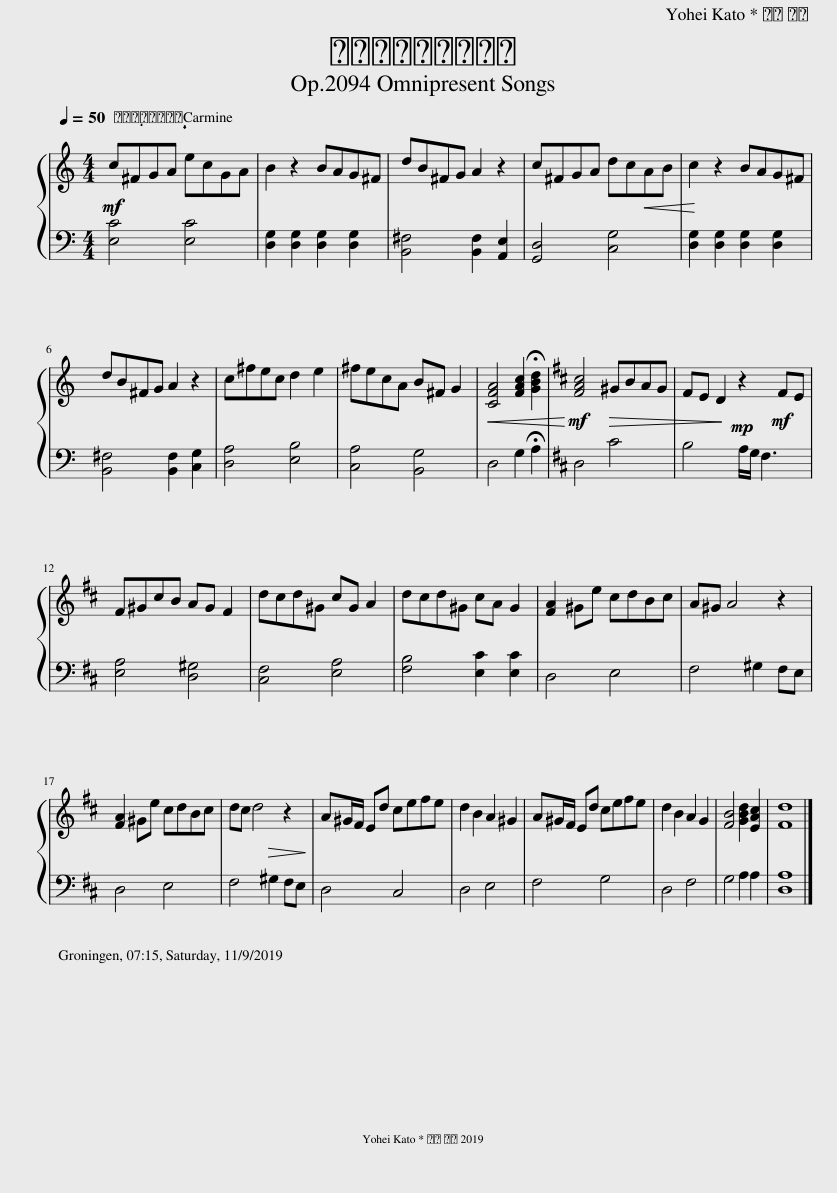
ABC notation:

X:1
%%score { 1 | 2 }
L:1/8
Q:1/4=50
M:4/4
I:linebreak $
K:C
V:1 treble
V:2 bass
V:1
!mf! c^FGA ecGA | B2 z2 BAG^F | dB^FG A2 z2 | c^FGA dc!<(!AB!<)! | c2 z2 BAG^F |$ %5
 dB^FG A2 z2 | c^fec d2 e2 | ^fecA B^F G2 |!<(! [CFA]4 [FAc]2 !fermata![GBd]2!<)! |[K:D]!mf! [FAc]4!>(! ^GBAG!>)! | %10
 FE D2 z2!mf! FE |$ F^GcB AG F2 | dcd^G cG A2 | dcd^G cA G2 | [FA]2 ^Ge cdBc | %15
 A^G A4 z2 |$ [FA]2 ^Ge cdBc | dc d4 z2 | A^G/F/ Ed cefe | d2 B2 A2 ^G2 | %20
 A^G/F/ Ed cefe | d2 B2 A2 G2 | [FB]4 [GBd]2 [EAc]2 | [Fd]8 |] %24
V:2
 [E,C]4 [E,C]4 | [D,G,]2 [D,G,]2 [D,G,]2 [D,G,]2 | [B,,^F,]4 [B,,F,]2 [A,,E,]2 | [G,,D,]4 [C,G,]4 | [D,G,]2 [D,G,]2 [D,G,]2 [D,G,]2 |$ %5
 [B,,^F,]4 [B,,F,]2 [C,G,]2 | [D,A,]4 [E,B,]4 | [C,A,]4 [B,,G,]4 | D,4 G,2 !fermata!A,2 |[K:D] D,4 C4 | %10
 B,4!mp! A,/G,/ F,3 |$ [E,A,]4 [D,^G,]4 | [C,F,]4 [E,A,]4 | [F,B,]4 [E,C]2 [E,C]2 | D,4 E,4 | %15
 F,4 ^G,2 F,E, |$ D,4 E,4 | F,4!>(! ^G,2 F,E,!>)! | D,4 C,4 | D,4 E,4 | %20
 F,4 G,4 | D,4 F,4 | G,4 A,2 A,2 | [D,A,]8 |] %24
